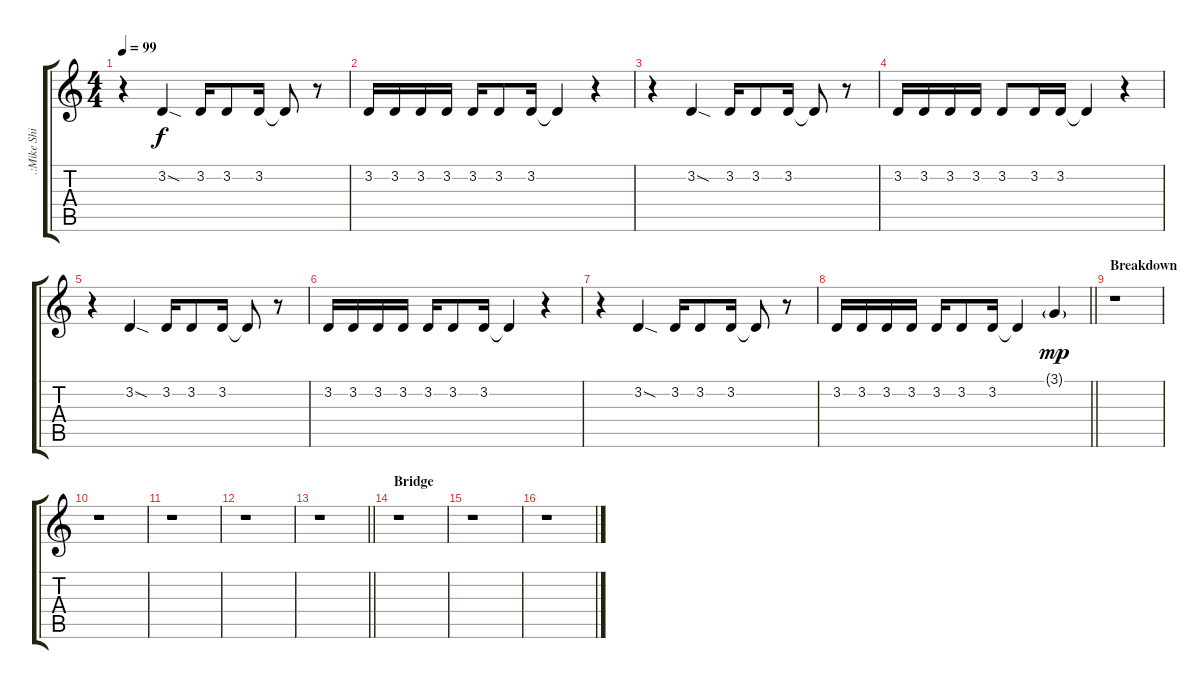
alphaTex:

\track (".:Mike Shinoda - MC:." ".:Mike Shi") {instrument clarinet}
\staff {score tabs}
\tuning (E4 B3 G3 D3 A2 E2) {hide}
\ts (4 4)
\tempo 99
\clef g2
\ks c
r.4{dy f} 3.2{sod}.4 3.2.16 3.2.8 3.2.16 3.2{t}.8 r.8 |
3.2.16 3.2.16 3.2.16 3.2.16 3.2.16 3.2.8 3.2.16 3.2{t}.4 r.4 |
r.4 3.2{sod}.4 3.2.16 3.2.8 3.2.16 3.2{t}.8 r.8 |
3.2.16 3.2.16 3.2.16 3.2.16 3.2.8 3.2.16 3.2.16 3.2{t}.4 r.4 |
r.4 3.2{sod}.4 3.2.16 3.2.8 3.2.16 3.2{t}.8 r.8 |
3.2.16 3.2.16 3.2.16 3.2.16 3.2.16 3.2.8 3.2.16 3.2{t}.4 r.4 |
r.4 3.2{sod}.4 3.2.16 3.2.8 3.2.16 3.2{t}.8 r.8 |
\barLineRight lightlight
3.2.16 3.2.16 3.2.16 3.2.16 3.2.16 3.2.8 3.2.16 3.2{t}.4 3.1{g}.4{dy mp} |
\section ("" "Breakdown")
r.1 |
r.1 |
r.1 |
r.1 |
\barLineRight lightlight
r.1 |
\section ("" "Bridge")
r.1 |
r.1 |
r.1
